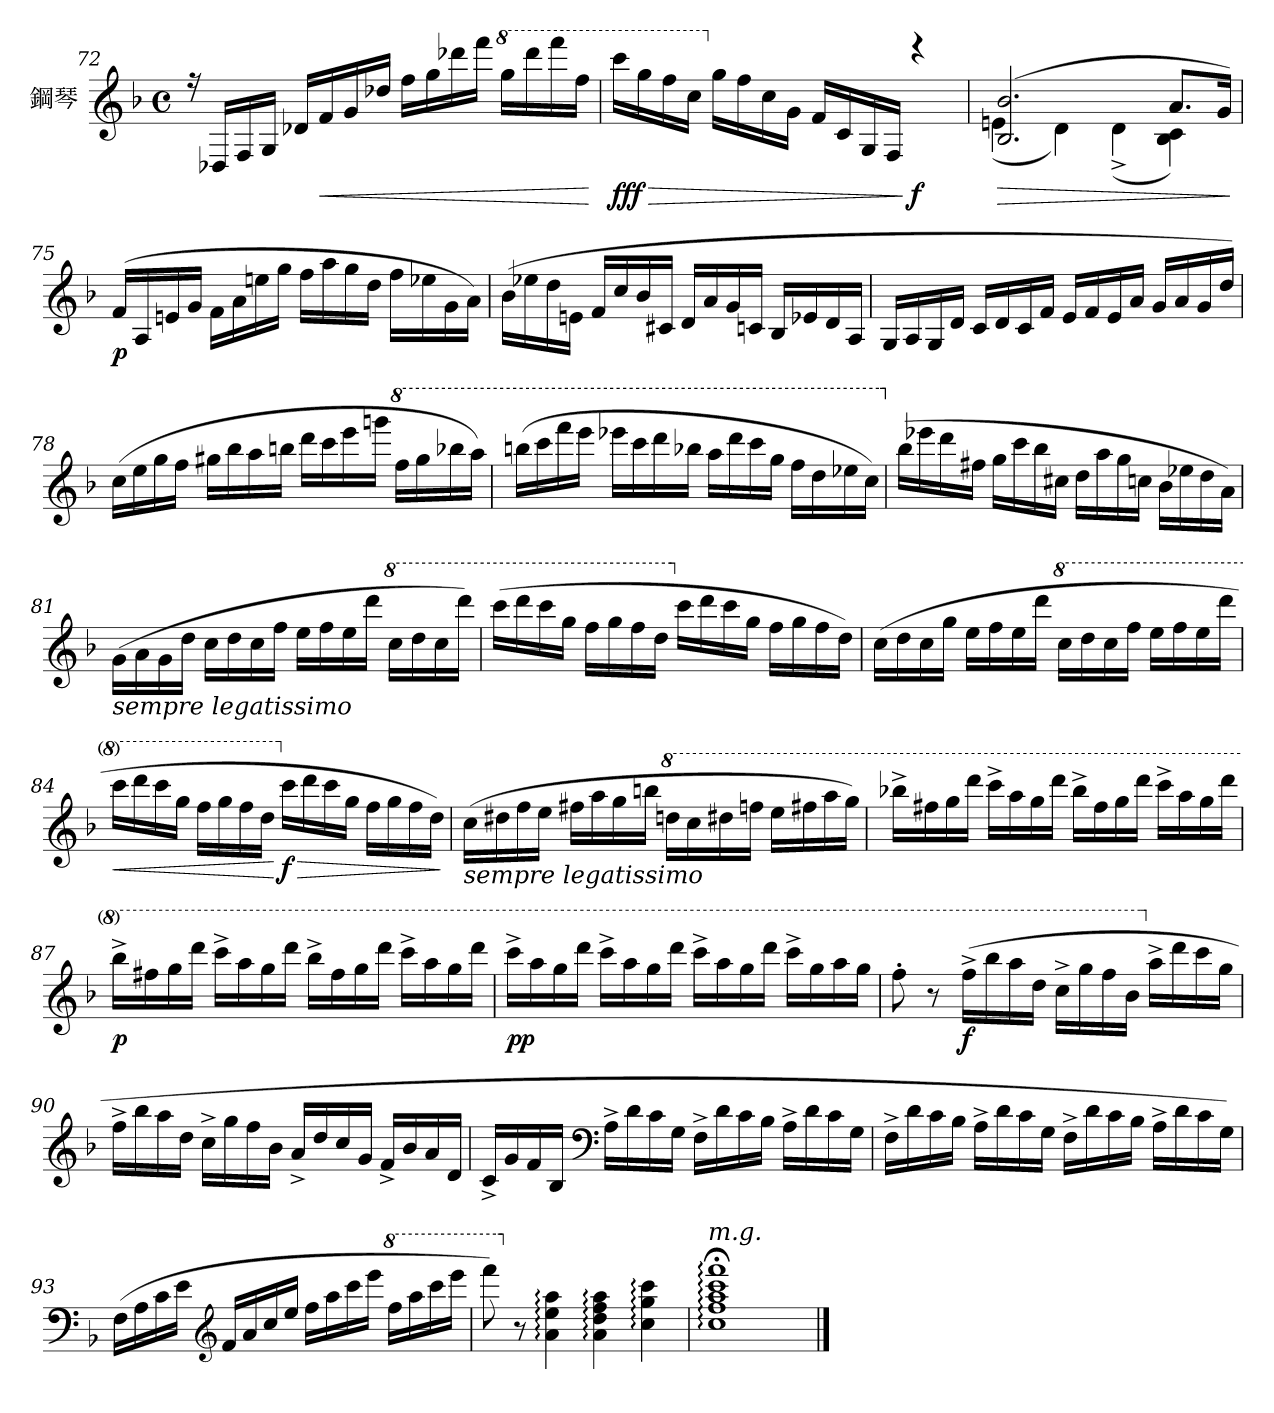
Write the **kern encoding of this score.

**kern	**dynam
*part1	*part1
*staff1	*staff1
*I"鋼琴	*
*clefG2	*
*k[b-]	*
*M4/4	*
*met(c)	*
=72	=72
16rff	.
16D-X/LL	.
16F/	.
16G/JJ	.
16d-X/LL	.
!	!LO:HP:b
16f/	<
16g/	.
16dd-X/JJ	.
16ff\LL	.
16gg\	.
16ddd-X\	.
16fff\JJ	.
*8va	*
16ggg\LL	.
16dddd-\	.
16ffff\	.
16fff\JJ	.
.	[
=73	=73
!	!LO:HP:b
!	!LO:DY:n=1:b
16cccc\LL	> fff
16ggg\	.
16fff\	.
16ccc\JJ	.
*X8va	*
16gg\LL	.
16ff\	.
16cc\	.
16g\JJ	.
16f/LL	.
16c/	.
16G/	.
16F/JJ	.
!	!LO:DY:n=2:b
4reee	] f
!!LO:LB:g=z
=74	=74
!	!LO:HP:b
*^	*
(>2.B-/ 2.b-/	(>4en\	>
.	4d\)	.
.	(>4d^\	.
8.a/L	4B-\ 4c\)	.
16g/Jk)	.	.
*v	*v	*
.	]
=75	=75
!	!LO:DY:b
(>16f/LL	p
16A/	.
16en/	.
16g/JJ	.
16f\LL	.
16a\	.
16een\	.
16gg\JJ	.
16ff\LL	.
16aa\	.
16gg\	.
16dd\JJ	.
16ff\LL	.
16ee-X\	.
16g\	.
16a\JJ)	.
=76	=76
(>16b-\LL	.
16ee-X\	.
16dd\	.
16en\JJ	.
16f/LL	.
16cc/	.
16b-/	.
16c#X/JJ	.
16d/LL	.
16a/	.
16g/	.
16cn/JJ	.
16B-/LL	.
16e-X/	.
16d/	.
16A/JJ	.
!!LO:LB:g=z
=77	=77
16G/LL	.
16A/	.
16G/	.
16d/JJ	.
16c/LL	.
16d/	.
16c/	.
16f/JJ	.
16e/LL	.
16f/	.
16e/	.
16a/JJ	.
16g/LL	.
16a/	.
16g/	.
16dd/JJ)	.
=78	=78
(>16cc\LL	.
16ee\	.
16gg\	.
16ff\JJ	.
16gg#X\LL	.
16bb-\	.
16aa\	.
16bbn\JJ	.
16ddd\LL	.
16ccc\	.
16eee\	.
16gggn\JJ	.
*8va	*
16fff\LL	.
16ggg#\	.
16bbb-X\	.
16aaa\JJ)	.
=79	=79
(>16bbbn\LL	.
16cccc\	.
16ffff\	.
16eeee\JJ	.
16eeee-X\LL	.
16cccc\	.
16dddd\	.
16bbb-X\JJ	.
16aaa\LL	.
16dddd\	.
16cccc\	.
16ggg\JJ	.
16fff\LL	.
16ddd\	.
16eee-X\	.
16ccc\JJ)	.
!!LO:LB:g=z
=80	=80
*X8va	*
(>16bb-\LL	.
16eee-X\	.
16ddd\	.
16ff#X\JJ	.
16gg\LL	.
16ccc\	.
16bb-\	.
16cc#X\JJ	.
16dd\LL	.
16aa\	.
16gg\	.
16ccn\JJ	.
16b-\LL	.
16ee-X\	.
16dd\	.
16a\JJ)	.
=81	=81
!LO:TX:b:i:t=sempre legatissimo	!
(>16g\LL	.
16a\	.
16g\	.
16dd\JJ	.
16cc\LL	.
16dd\	.
16cc\	.
16ff\JJ	.
16ee\LL	.
16ff\	.
16ee\	.
16ddd\JJ	.
*8va	*
16ccc\LL	.
16ddd\	.
16ccc\	.
16dddd\JJ)	.
=82	=82
(>16cccc\LL	.
16dddd\	.
16cccc\	.
16ggg\JJ	.
16fff\LL	.
16ggg\	.
16fff\	.
16ddd\JJ	.
*X8va	*
16ccc\LL	.
16ddd\	.
16ccc\	.
16gg\JJ	.
16ff\LL	.
16gg\	.
16ff\	.
16dd\JJ)	.
!!LO:LB:g=z
=83	=83
(>16cc\LL	.
16dd\	.
16cc\	.
16gg\JJ	.
16ee\LL	.
16ff\	.
16ee\	.
16ddd\JJ	.
*8va	*
16ccc\LL	.
16ddd\	.
16ccc\	.
16fff\JJ	.
16eee\LL	.
16fff\	.
16eee\	.
16dddd\JJ	.
=84	=84
!	!LO:HP:b
16cccc\LL	<
16dddd\	.
16cccc\	.
16ggg\JJ	.
16fff\LL	.
16ggg\	.
16fff\	.
16ddd\JJ	.
*X8va	*
!	!LO:HP:n=1:b
!	!LO:DY:n=1:b
16ccc\LL	[ > f
16ddd\	.
16ccc\	.
16gg\JJ	.
16ff\LL	.
16gg\	.
16ff\	.
16dd\JJ)	.
.	]
=85	=85
!LO:TX:b:i:t=sempre legatissimo	!
(>16cc\LL	.
16dd#X\	.
16ff\	.
16ee\JJ	.
16ff#X\LL	.
16aa\	.
16gg\	.
16bbn\JJ	.
*8va	*
16dddn\LL	.
16ccc\	.
16ddd#X\	.
16fffn\JJ	.
16eee\LL	.
16fff#X\	.
16aaa\	.
16ggg\JJ)	.
!!LO:LB:g=z
=86	=86
16bbb-X^\LL	.
16fff#X\	.
16ggg\	.
16dddd\JJ	.
16cccc^\LL	.
16aaa\	.
16ggg\	.
16dddd\JJ	.
16bbb-^\LL	.
16fff#\	.
16ggg\	.
16dddd\JJ	.
16cccc^\LL	.
16aaa\	.
16ggg\	.
16dddd\JJ	.
=87	=87
*MM190	*
!	!LO:DY:b
16bbb-^\LL	p
16fff#X\	.
16ggg\	.
16dddd\JJ	.
16cccc^\LL	.
16aaa\	.
16ggg\	.
16dddd\JJ	.
*MM186	*
16bbb-^\LL	.
16fff#\	.
16ggg\	.
16dddd\JJ	.
16cccc^\LL	.
16aaa\	.
16ggg\	.
16dddd\JJ	.
=88	=88
*MM178	*
!	!LO:DY:b
16cccc^\LL	pp
16aaa\	.
16ggg\	.
16dddd\JJ	.
16cccc^\LL	.
16aaa\	.
16ggg\	.
16dddd\JJ	.
*MM162	*
16cccc^\LL	.
16aaa\	.
16ggg\	.
16dddd\JJ	.
16cccc^\LL	.
16ggg\	.
16aaa\	.
16ggg\JJ	.
!!LO:LB:g=z
=89	=89
*MM100	*
8fff'\	.
8r	.
*MM192	*
!	!LO:DY:b
(>16fff^\LL	f
16bbb-\	.
16aaa\	.
16ddd\JJ	.
16ccc^\LL	.
16ggg\	.
16fff\	.
16bb-\JJ	.
*X8va	*
16aa^\LL	.
16ddd\	.
16ccc\	.
16gg\JJ	.
=90	=90
16ff^\LL	.
16bb-\	.
16aa\	.
16dd\JJ	.
16cc^\LL	.
16gg\	.
16ff\	.
16b-\JJ	.
16a^/LL	.
16dd/	.
16cc/	.
16g/JJ	.
16f^/LL	.
16b-/	.
16a/	.
16d/JJ	.
=91	=91
16c^/LL	.
16g/	.
16f/	.
16B-/JJ	.
*clefF4	*
16A^\LL	.
16d\	.
16c\	.
16G\JJ	.
16F^\LL	.
16d\	.
16c\	.
16B-\JJ	.
16A^\LL	.
16d\	.
16c\	.
16G\JJ	.
!!LO:LB:g=z
=92	=92
16F^\LL	.
16d\	.
16c\	.
16B-\JJ	.
16A^\LL	.
16d\	.
16c\	.
16G\JJ	.
16F^\LL	.
16d\	.
16c\	.
16B-\JJ	.
16A^\LL	.
16d\	.
16c\	.
16G\JJ)	.
=93	=93
(>16F\LL	.
16A\	.
16c\	.
16e\JJ	.
*clefG2	*
16f/LL	.
16a/	.
16cc/	.
16ee/JJ	.
16ff\LL	.
16aa\	.
16ccc\	.
16eee\JJ	.
*8va	*
16fff\LL	.
16aaa\	.
16cccc\	.
16eeee\JJ	.
=94	=94
*MM100	*
8ffff\)	.
*X8va	*
8r	.
*MM192	*
4a\:: 4ee\:: 4aa\::	.
4a\:: 4dd\:: 4ff\:: 4aa\::	.
4cc\:: 4gg\:: 4ccc\::	.
=95	=95
*MM80	*
!LO:TX:a:i:t=m.g.	!
1cc::;< 1ff::;< 1aa::;< 1ccc::;< 1fff::;<	.
==	==
*-	*-
